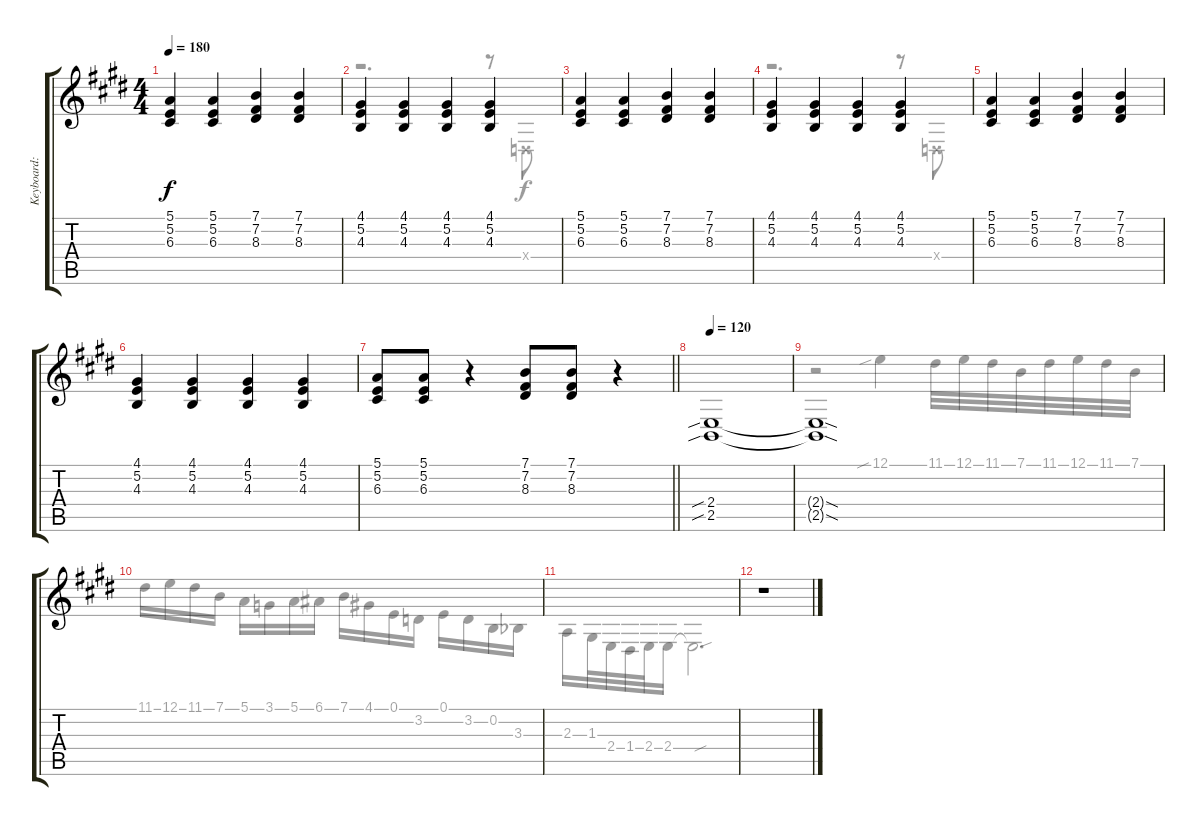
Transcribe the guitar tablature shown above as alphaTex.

\track ("Keyboard: Tsugumi Kotobuki" "Keyboard: ") {instrument lead1square}
\staff {score tabs}
\tuning (E4 B3 G3 D3 A2 E2) {hide}
\voice
\ts (4 4)
\tempo 180
\clef g2
\ks e
(5.1 5.2 6.3).4{dy f} (5.1 5.2 6.3).4 (7.1 7.2 8.3).4 (7.1 7.2 8.3).4 |
(4.1 5.2 4.3).4 (4.1 5.2 4.3).4 (4.1 5.2 4.3).4 (4.1 5.2 4.3).4 |
(5.1 5.2 6.3).4 (5.1 5.2 6.3).4 (7.1 7.2 8.3).4 (7.1 7.2 8.3).4 |
(4.1 5.2 4.3).4 (4.1 5.2 4.3).4 (4.1 5.2 4.3).4 (4.1 5.2 4.3).4 |
(5.1 5.2 6.3).4 (5.1 5.2 6.3).4 (7.1 7.2 8.3).4 (7.1 7.2 8.3).4 |
(4.1 5.2 4.3).4 (4.1 5.2 4.3).4 (4.1 5.2 4.3).4 (4.1 5.2 4.3).4 |
\barLineRight lightlight
(5.1 5.2 6.3).8 (5.1 5.2 6.3).8 r.4 (7.1 7.2 8.3).8 (7.1 7.2 8.3).8 r.4 |
\tempo 120
(2.4{sib} 2.5{sib}).1 |
(2.4{sod t} 2.5{sod t}).1 |
|
|
r.1
\voice
\clef g2
\ottava regular
\simile none
\ks e
|
r.2{d} r.8 0.4{x}.8 |
|
r.2{d} r.8 0.4{x}.8 |
|
|
\barLineRight lightlight
|
|
r.2 12.1{sib}.4 11.1.32 12.1.32 11.1.32 7.1.32 11.1.32 12.1.32 11.1.32 7.1.32 |
11.1.16 12.1.16 11.1.16 7.1.16 5.1.16 3.1.16 5.1.16 6.1.16 7.1.16 4.1.16 0.1.16 3.2.16 0.1.16 3.2.16 0.2.16 3.3{acc b}.16 |
2.3.16 1.3.32 2.4.32 1.4.32 2.4.32 2.4.16 2.4{sou t}.2{d} |
r.1
